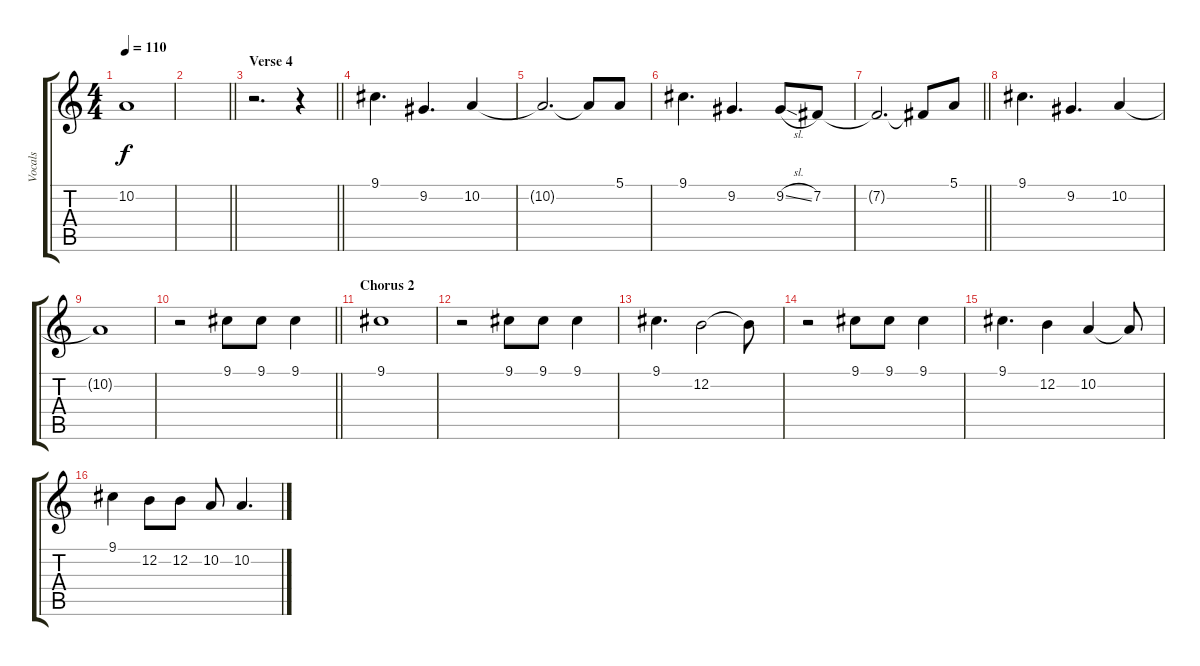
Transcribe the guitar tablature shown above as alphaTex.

\track ("Vocals" "Vocals") {instrument flute}
\staff {score tabs}
\tuning (E4 B3 G3 D3 A2 E2) {hide}
\ts (4 4)
\tempo 110
\clef g2
\ks c
10.2{t}.1{dy f} |
\barLineRight lightlight
|
\section ("" "Verse 4")
\barLineRight lightlight
r.2{d} r.4 |
9.1.4{d} 9.2.4{d} 10.2.4 |
10.2{t}.2{d} 10.2{t}.8 5.1.8 |
9.1.4{d} 9.2.4{d} 9.2{sl}.8 7.2.8 |
\barLineRight lightlight
7.2{t}.2{d} 7.2{t}.8 5.1.8 |
9.1.4{d} 9.2.4{d} 10.2.4 |
10.2{t}.1 |
\barLineRight lightlight
r.2 9.1.8 9.1.8 9.1.4 |
\section ("" "Chorus 2")
9.1.1 |
r.2 9.1.8 9.1.8 9.1.4 |
9.1.4{d} 12.2.2 12.2{t}.8 |
r.2 9.1.8 9.1.8 9.1.4 |
9.1.4{d} 12.2.4 10.2.4 10.2{t}.8 |
9.1.4 12.2.8 12.2.8 10.2.8 10.2.4{d}
